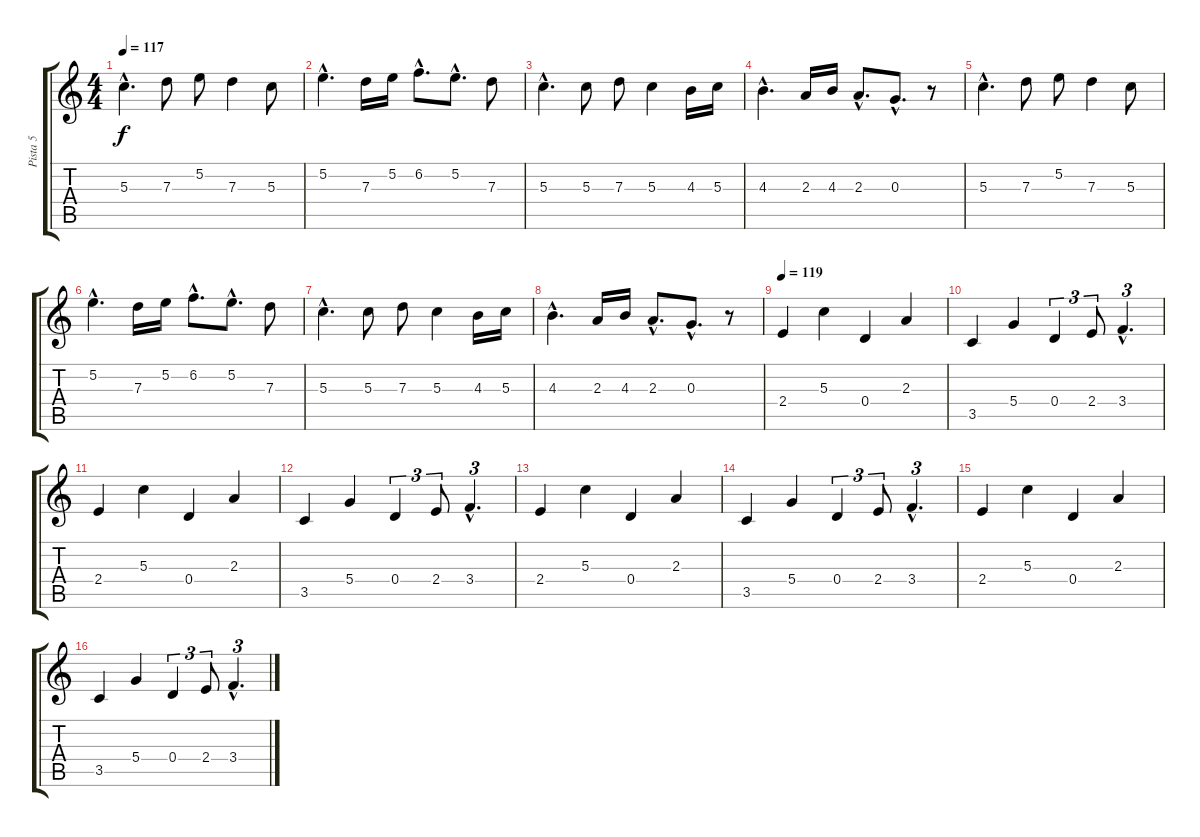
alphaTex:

\track ("Pista 5" "Pista 5") {instrument distortionguitar}
\staff {score tabs}
\tuning (E4 B3 G3 D3 A2 E2) {hide}
\ts (4 4)
\tempo 117
\clef g2
\ks c
5.3{hac}.4{d dy f} 7.3.8 5.2.8 7.3.4 5.3.8 |
5.2{hac}.4{d} 7.3.16 5.2.16 6.2{hac}.8{d} 5.2{hac}.8{d} 7.3.8 |
5.3{hac}.4{d} 5.3.8 7.3.8 5.3.4 4.3.16 5.3.16 |
4.3{hac}.4{d} 2.3.16 4.3.16 2.3{hac}.8{d} 0.3{hac}.8{d} r.8 |
5.3{hac}.4{d} 7.3.8 5.2.8 7.3.4 5.3.8 |
5.2{hac}.4{d} 7.3.16 5.2.16 6.2{hac}.8{d} 5.2{hac}.8{d} 7.3.8 |
5.3{hac}.4{d} 5.3.8 7.3.8 5.3.4 4.3.16 5.3.16 |
4.3{hac}.4{d} 2.3.16 4.3.16 2.3{hac}.8{d} 0.3{hac}.8{d} r.8 |
\tempo 119
2.4.4 5.3.4 0.4.4 2.3.4 |
3.5.4 5.4.4 0.4.4{tu (3 2)} 2.4.8{tu (3 2)} 3.4{hac}.4{d tu (3 2)} |
2.4.4 5.3.4 0.4.4 2.3.4 |
3.5.4 5.4.4 0.4.4{tu (3 2)} 2.4.8{tu (3 2)} 3.4{hac}.4{d tu (3 2)} |
2.4.4 5.3.4 0.4.4 2.3.4 |
3.5.4 5.4.4 0.4.4{tu (3 2)} 2.4.8{tu (3 2)} 3.4{hac}.4{d tu (3 2)} |
2.4.4 5.3.4 0.4.4 2.3.4 |
3.5.4 5.4.4 0.4.4{tu (3 2)} 2.4.8{tu (3 2)} 3.4{hac}.4{d tu (3 2)}
